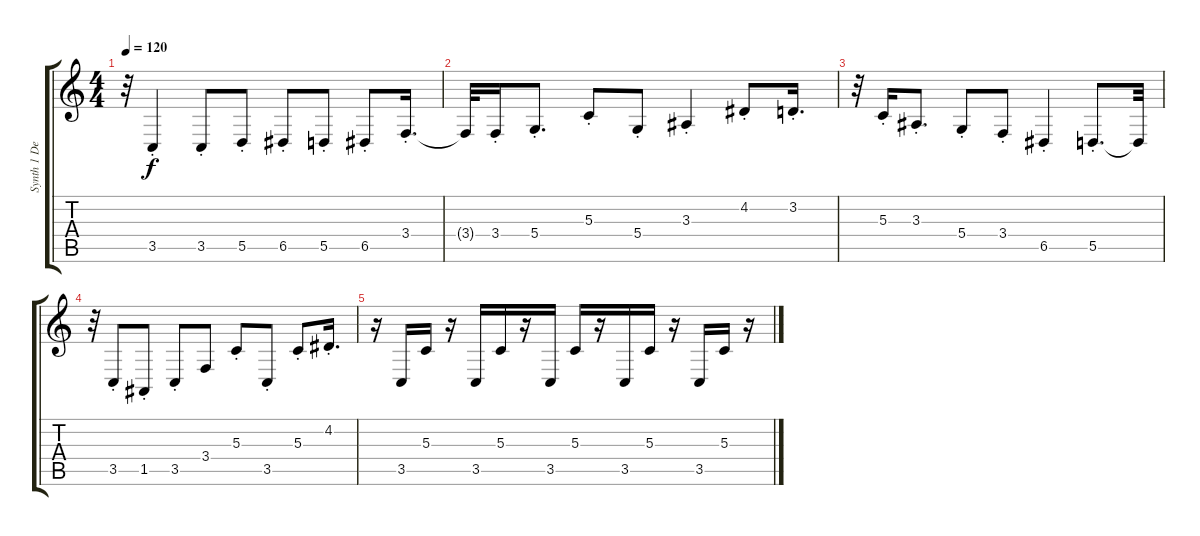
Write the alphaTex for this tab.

\track ("Synth 1 Delay" "Synth 1 De") {instrument lead8bassandlead}
\staff {score tabs}
\tuning (E4 B3 G3 D3 A2 E2) {hide}
\ts (4 4)
\tempo 120
\clef g2
\ks c
r.32{dy f} 3.5{st}.4 3.5{st}.8 5.5{st}.8 6.5{st}.8 5.5{st}.8 6.5{st}.8 3.4{st}.16{d} |
3.4{t}.32 3.4{st}.16 5.4{st}.8{d} 5.3{st}.8 5.4{st}.8 3.3{st}.4 4.2{st}.8 3.2{st}.16{d} |
r.32 5.3{st}.16 3.3{st}.8{d} 5.4{st}.8 3.4{st}.8 6.5{st}.4 5.5{st}.8{d} 5.5{t}.32 |
r.32 3.5{st}.8 1.5{st}.8 3.5{st}.8 3.4.8 5.3{st}.8 3.5{st}.8 5.3{st}.8 4.2{st}.16{d} |
r.16{volume 0} 3.5.16 5.3.16 r.16 3.5.16 5.3.16 r.16 3.5.16 5.3.16 r.16 3.5.16 5.3.16 r.16 3.5.16 5.3.16 r.16
